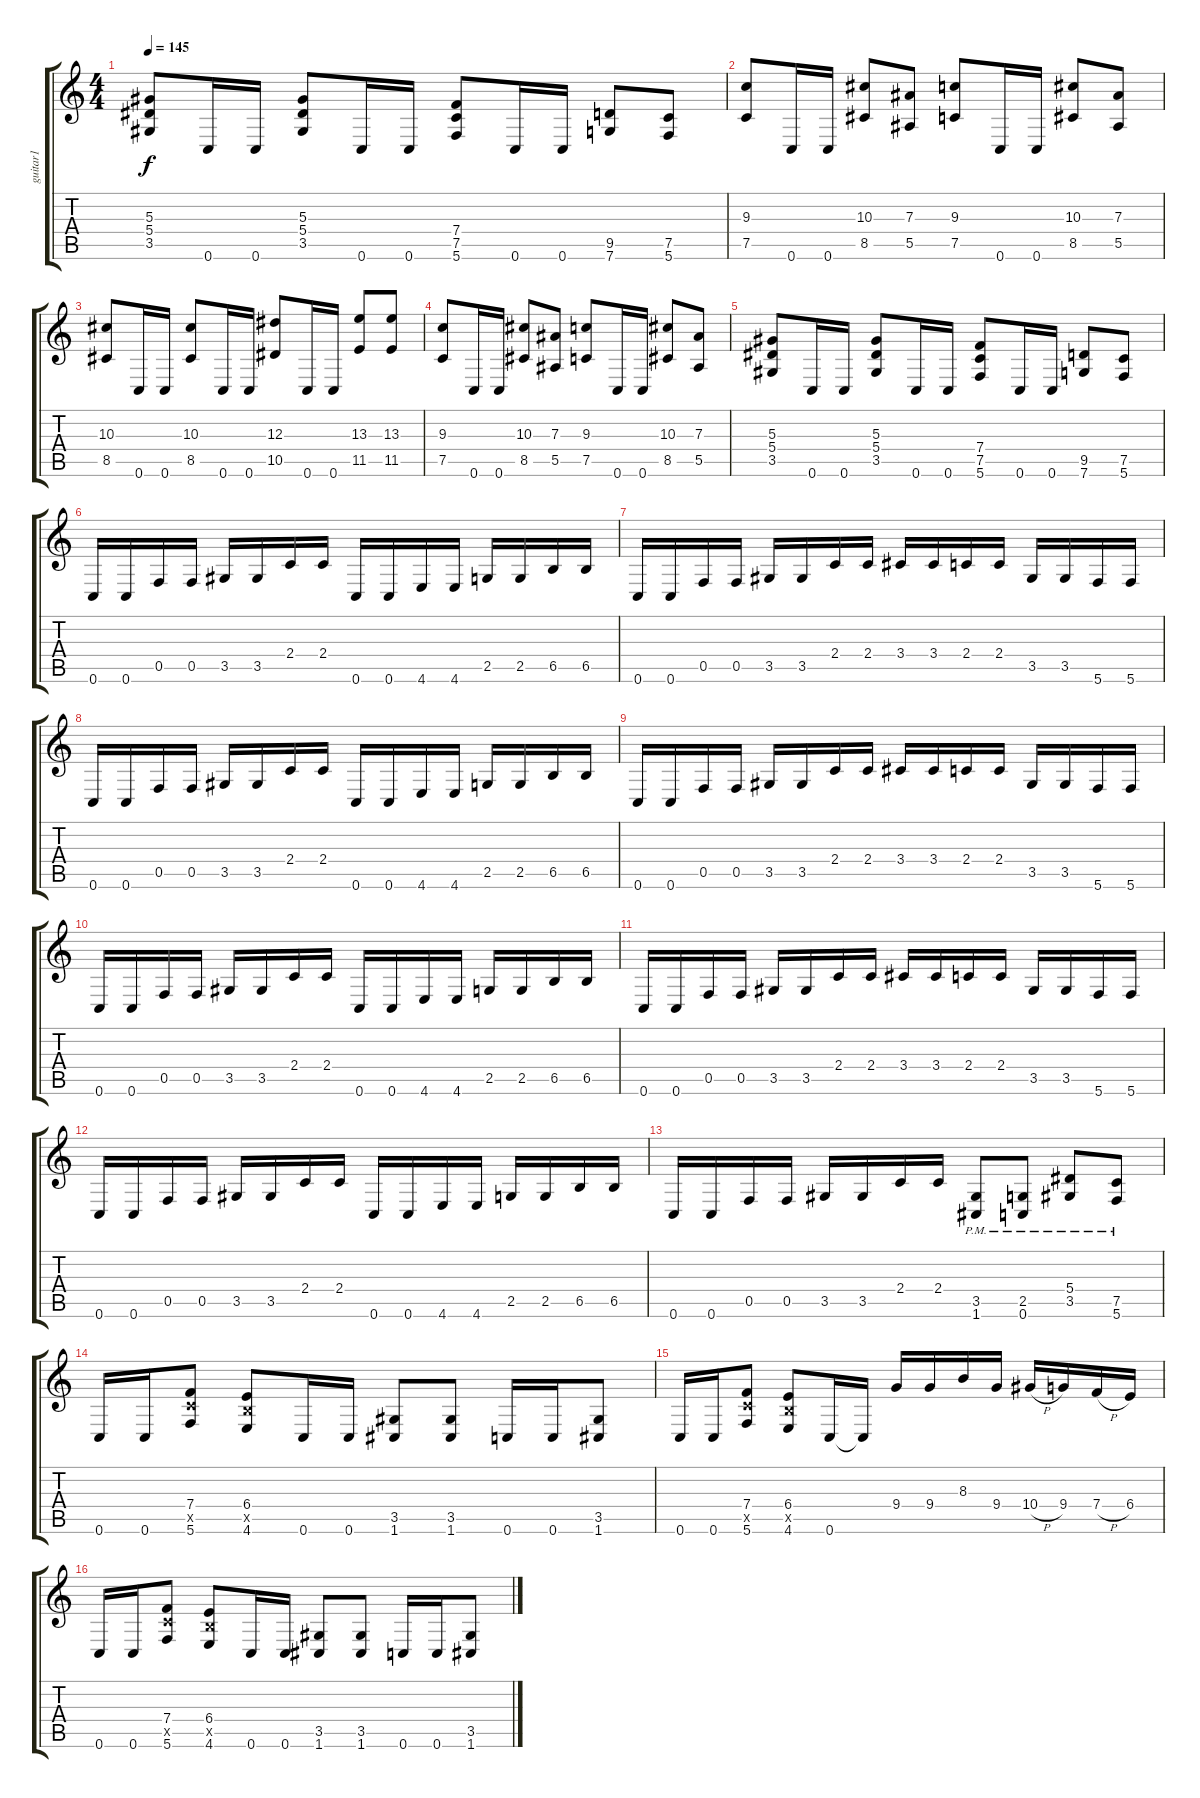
\track ("guitar1" "guitar1") {instrument distortionguitar}
\staff {score tabs}
\tuning (C4 G3 Eb3 Bb2 F2 C2) {hide}
\ts (4 4)
\tempo 145
\clef g2
\ks c
(5.3 5.4 3.5).8{dy f} 0.6.16 0.6.16 (5.3 5.4 3.5).8 0.6.16 0.6.16 (7.4 7.5 5.6).8 0.6.16 0.6.16 (9.5 7.6).8 (7.5 5.6).8 |
(9.3 7.5).8 0.6.16 0.6.16 (10.3 8.5).8 (7.3 5.5).8 (9.3 7.5).8 0.6.16 0.6.16 (10.3 8.5).8 (7.3 5.5).8 |
(10.3 8.5).8 0.6.16 0.6.16 (10.3 8.5).8 0.6.16 0.6.16 (12.3 10.5).8 0.6.16 0.6.16 (13.3 11.5).8 (13.3 11.5).8 |
(9.3 7.5).8 0.6.16 0.6.16 (10.3 8.5).8 (7.3 5.5).8 (9.3 7.5).8 0.6.16 0.6.16 (10.3 8.5).8 (7.3 5.5).8 |
(5.3 5.4 3.5).8 0.6.16 0.6.16 (5.3 5.4 3.5).8 0.6.16 0.6.16 (7.4 7.5 5.6).8 0.6.16 0.6.16 (9.5 7.6).8 (7.5 5.6).8 |
0.6.16 0.6.16 0.5.16 0.5.16 3.5.16 3.5.16 2.4.16 2.4.16 0.6.16 0.6.16 4.6.16 4.6.16 2.5.16 2.5.16 6.5.16 6.5.16 |
0.6.16 0.6.16 0.5.16 0.5.16 3.5.16 3.5.16 2.4.16 2.4.16 3.4.16 3.4.16 2.4.16 2.4.16 3.5.16 3.5.16 5.6.16 5.6.16 |
0.6.16 0.6.16 0.5.16 0.5.16 3.5.16 3.5.16 2.4.16 2.4.16 0.6.16 0.6.16 4.6.16 4.6.16 2.5.16 2.5.16 6.5.16 6.5.16 |
0.6.16 0.6.16 0.5.16 0.5.16 3.5.16 3.5.16 2.4.16 2.4.16 3.4.16 3.4.16 2.4.16 2.4.16 3.5.16 3.5.16 5.6.16 5.6.16 |
0.6.16 0.6.16 0.5.16 0.5.16 3.5.16 3.5.16 2.4.16 2.4.16 0.6.16 0.6.16 4.6.16 4.6.16 2.5.16 2.5.16 6.5.16 6.5.16 |
0.6.16 0.6.16 0.5.16 0.5.16 3.5.16 3.5.16 2.4.16 2.4.16 3.4.16 3.4.16 2.4.16 2.4.16 3.5.16 3.5.16 5.6.16 5.6.16 |
0.6.16 0.6.16 0.5.16 0.5.16 3.5.16 3.5.16 2.4.16 2.4.16 0.6.16 0.6.16 4.6.16 4.6.16 2.5.16 2.5.16 6.5.16 6.5.16 |
0.6.16 0.6.16 0.5.16 0.5.16 3.5.16 3.5.16 2.4.16 2.4.16 (3.5{pm} 1.6).8 (2.5{pm} 0.6).8 (5.4{pm} 3.5).8 (7.5{pm} 5.6).8 |
0.6.16 0.6.16 (7.4 7.5{x} 5.6).8 (6.4 6.5{x} 4.6).8 0.6.16 0.6.16 (3.5 1.6).8 (3.5 1.6).8 0.6.16 0.6.16 (3.5 1.6).8 |
0.6.16 0.6.16 (7.4 7.5{x} 5.6).8 (6.4 6.5{x} 4.6).8 0.6.16 0.6{t}.16 9.4.16 9.4.16 8.3.16 9.4.16 10.4{h}.16 9.4.16 7.4{h}.16 6.4.16 |
0.6.16 0.6.16 (7.4 7.5{x} 5.6).8 (6.4 6.5{x} 4.6).8 0.6.16 0.6.16 (3.5 1.6).8 (3.5 1.6).8 0.6.16 0.6.16 (3.5 1.6).8
